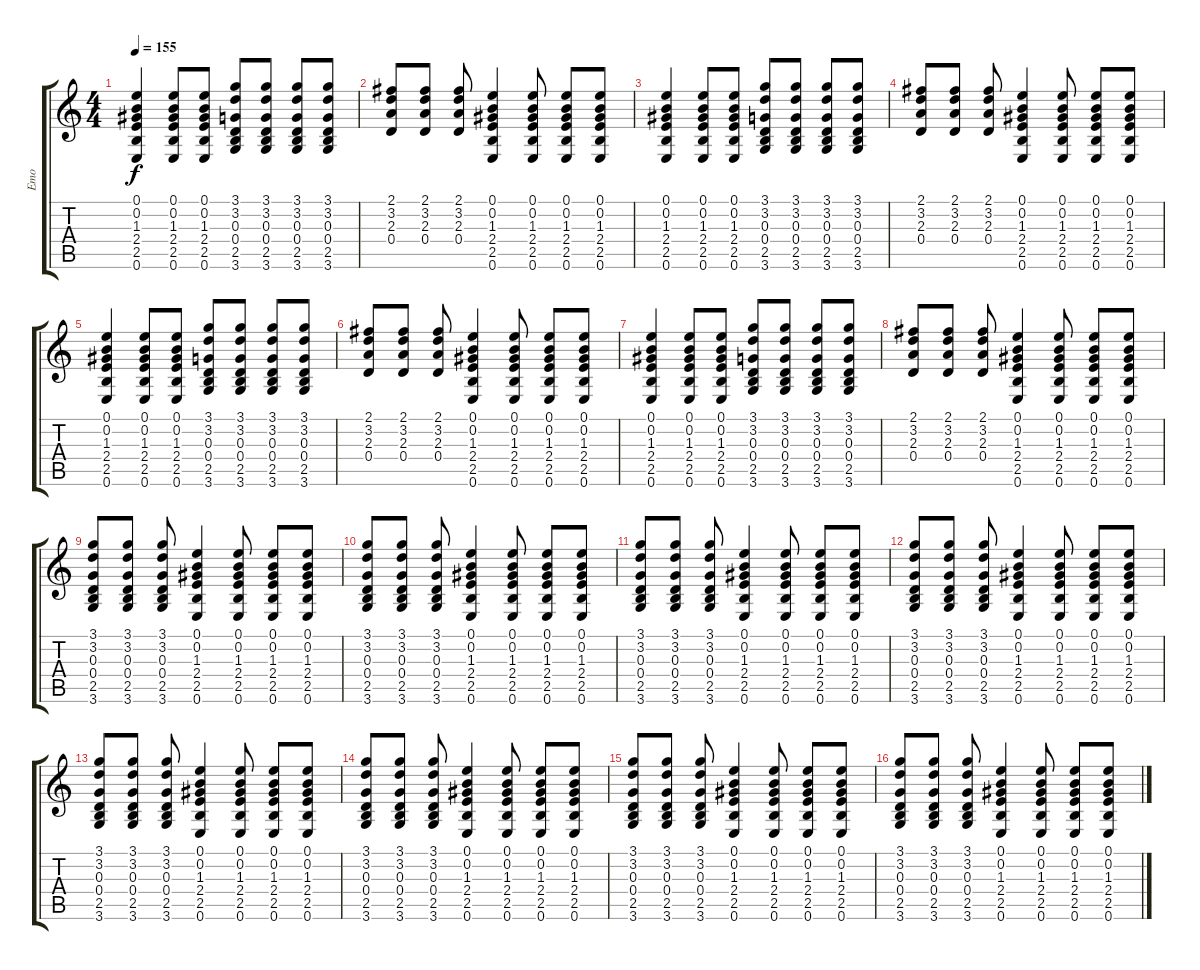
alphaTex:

\track ("Emo" "Emo") {instrument electricguitarclean}
\staff {score tabs}
\tuning (E4 B3 G3 D3 A2 E2) {hide}
\ts (4 4)
\tempo 155
\clef g2
\ks c
(0.1 0.2 1.3 2.4 2.5 0.6).4{dy f} (0.1 0.2 1.3 2.4 2.5 0.6).8 (0.1 0.2 1.3 2.4 2.5 0.6).8 (3.1 3.2 0.3 0.4 2.5 3.6).8 (3.1 3.2 0.3 0.4 2.5 3.6).8 (3.1 3.2 0.3 0.4 2.5 3.6).8 (3.1 3.2 0.3 0.4 2.5 3.6).8 |
(2.1 3.2 2.3 0.4).8 (2.1 3.2 2.3 0.4).8 (2.1 3.2 2.3 0.4).8 (0.1 0.2 1.3 2.4 2.5 0.6).4 (0.1 0.2 1.3 2.4 2.5 0.6).8 (0.1 0.2 1.3 2.4 2.5 0.6).8 (0.1 0.2 1.3 2.4 2.5 0.6).8 |
(0.1 0.2 1.3 2.4 2.5 0.6).4 (0.1 0.2 1.3 2.4 2.5 0.6).8 (0.1 0.2 1.3 2.4 2.5 0.6).8 (3.1 3.2 0.3 0.4 2.5 3.6).8 (3.1 3.2 0.3 0.4 2.5 3.6).8 (3.1 3.2 0.3 0.4 2.5 3.6).8 (3.1 3.2 0.3 0.4 2.5 3.6).8 |
(2.1 3.2 2.3 0.4).8 (2.1 3.2 2.3 0.4).8 (2.1 3.2 2.3 0.4).8 (0.1 0.2 1.3 2.4 2.5 0.6).4 (0.1 0.2 1.3 2.4 2.5 0.6).8 (0.1 0.2 1.3 2.4 2.5 0.6).8 (0.1 0.2 1.3 2.4 2.5 0.6).8 |
(0.1 0.2 1.3 2.4 2.5 0.6).4 (0.1 0.2 1.3 2.4 2.5 0.6).8 (0.1 0.2 1.3 2.4 2.5 0.6).8 (3.1 3.2 0.3 0.4 2.5 3.6).8 (3.1 3.2 0.3 0.4 2.5 3.6).8 (3.1 3.2 0.3 0.4 2.5 3.6).8 (3.1 3.2 0.3 0.4 2.5 3.6).8 |
(2.1 3.2 2.3 0.4).8 (2.1 3.2 2.3 0.4).8 (2.1 3.2 2.3 0.4).8 (0.1 0.2 1.3 2.4 2.5 0.6).4 (0.1 0.2 1.3 2.4 2.5 0.6).8 (0.1 0.2 1.3 2.4 2.5 0.6).8 (0.1 0.2 1.3 2.4 2.5 0.6).8 |
(0.1 0.2 1.3 2.4 2.5 0.6).4 (0.1 0.2 1.3 2.4 2.5 0.6).8 (0.1 0.2 1.3 2.4 2.5 0.6).8 (3.1 3.2 0.3 0.4 2.5 3.6).8 (3.1 3.2 0.3 0.4 2.5 3.6).8 (3.1 3.2 0.3 0.4 2.5 3.6).8 (3.1 3.2 0.3 0.4 2.5 3.6).8 |
(2.1 3.2 2.3 0.4).8 (2.1 3.2 2.3 0.4).8 (2.1 3.2 2.3 0.4).8 (0.1 0.2 1.3 2.4 2.5 0.6).4 (0.1 0.2 1.3 2.4 2.5 0.6).8 (0.1 0.2 1.3 2.4 2.5 0.6).8 (0.1 0.2 1.3 2.4 2.5 0.6).8 |
(3.1 3.2 0.3 0.4 2.5 3.6).8 (3.1 3.2 0.3 0.4 2.5 3.6).8 (3.1 3.2 0.3 0.4 2.5 3.6).8 (0.1 0.2 1.3 2.4 2.5 0.6).4 (0.1 0.2 1.3 2.4 2.5 0.6).8 (0.1 0.2 1.3 2.4 2.5 0.6).8 (0.1 0.2 1.3 2.4 2.5 0.6).8 |
(3.1 3.2 0.3 0.4 2.5 3.6).8 (3.1 3.2 0.3 0.4 2.5 3.6).8 (3.1 3.2 0.3 0.4 2.5 3.6).8 (0.1 0.2 1.3 2.4 2.5 0.6).4 (0.1 0.2 1.3 2.4 2.5 0.6).8 (0.1 0.2 1.3 2.4 2.5 0.6).8 (0.1 0.2 1.3 2.4 2.5 0.6).8 |
(3.1 3.2 0.3 0.4 2.5 3.6).8 (3.1 3.2 0.3 0.4 2.5 3.6).8 (3.1 3.2 0.3 0.4 2.5 3.6).8 (0.1 0.2 1.3 2.4 2.5 0.6).4 (0.1 0.2 1.3 2.4 2.5 0.6).8 (0.1 0.2 1.3 2.4 2.5 0.6).8 (0.1 0.2 1.3 2.4 2.5 0.6).8 |
(3.1 3.2 0.3 0.4 2.5 3.6).8 (3.1 3.2 0.3 0.4 2.5 3.6).8 (3.1 3.2 0.3 0.4 2.5 3.6).8 (0.1 0.2 1.3 2.4 2.5 0.6).4 (0.1 0.2 1.3 2.4 2.5 0.6).8 (0.1 0.2 1.3 2.4 2.5 0.6).8 (0.1 0.2 1.3 2.4 2.5 0.6).8 |
(3.1 3.2 0.3 0.4 2.5 3.6).8 (3.1 3.2 0.3 0.4 2.5 3.6).8 (3.1 3.2 0.3 0.4 2.5 3.6).8 (0.1 0.2 1.3 2.4 2.5 0.6).4 (0.1 0.2 1.3 2.4 2.5 0.6).8 (0.1 0.2 1.3 2.4 2.5 0.6).8 (0.1 0.2 1.3 2.4 2.5 0.6).8 |
(3.1 3.2 0.3 0.4 2.5 3.6).8 (3.1 3.2 0.3 0.4 2.5 3.6).8 (3.1 3.2 0.3 0.4 2.5 3.6).8 (0.1 0.2 1.3 2.4 2.5 0.6).4 (0.1 0.2 1.3 2.4 2.5 0.6).8 (0.1 0.2 1.3 2.4 2.5 0.6).8 (0.1 0.2 1.3 2.4 2.5 0.6).8 |
(3.1 3.2 0.3 0.4 2.5 3.6).8 (3.1 3.2 0.3 0.4 2.5 3.6).8 (3.1 3.2 0.3 0.4 2.5 3.6).8 (0.1 0.2 1.3 2.4 2.5 0.6).4 (0.1 0.2 1.3 2.4 2.5 0.6).8 (0.1 0.2 1.3 2.4 2.5 0.6).8 (0.1 0.2 1.3 2.4 2.5 0.6).8 |
(3.1 3.2 0.3 0.4 2.5 3.6).8 (3.1 3.2 0.3 0.4 2.5 3.6).8 (3.1 3.2 0.3 0.4 2.5 3.6).8 (0.1 0.2 1.3 2.4 2.5 0.6).4 (0.1 0.2 1.3 2.4 2.5 0.6).8 (0.1 0.2 1.3 2.4 2.5 0.6).8 (0.1 0.2 1.3 2.4 2.5 0.6).8
